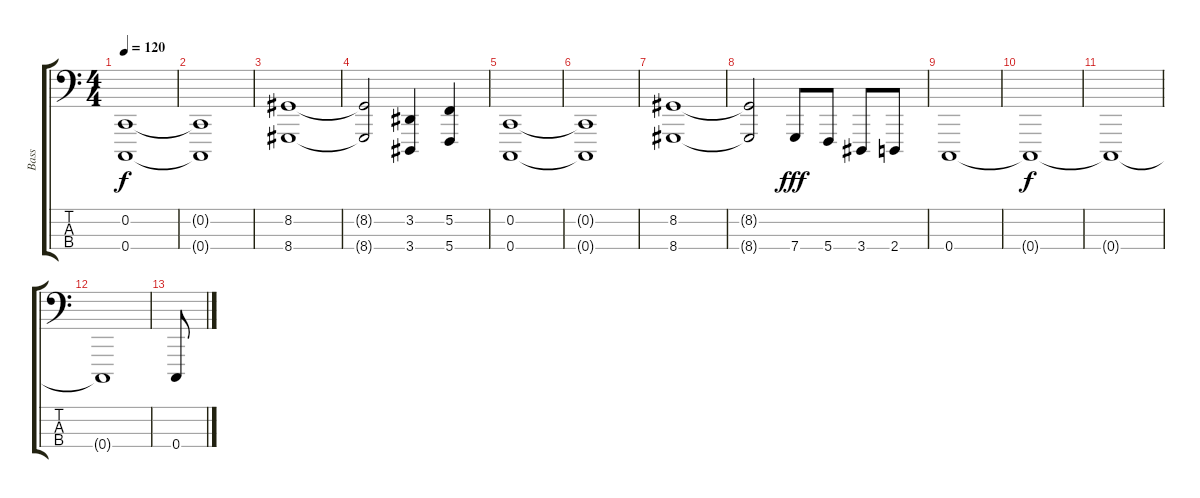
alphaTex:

\track ("Bass" "Bass") {instrument stringensemble1}
\staff {score tabs}
\tuning (F2 C2 G1 C1) {hide}
\ts (4 4)
\tempo 120
\clef f4
\ks c
(0.2 0.4).1{dy f} |
(0.2{t} 0.4{t}).1 |
(8.2 8.4).1 |
(8.2{t} 8.4{t}).2 (3.2 3.4).4 (5.2 5.4).4 |
(0.2 0.4).1 |
(0.2{t} 0.4{t}).1 |
(8.2 8.4).1 |
(8.2{t} 8.4{t}).2 7.4.8{dy fff} 5.4.8 3.4.8 2.4.8 |
0.4.1 |
0.4{t}.1{dy f} |
0.4{t}.1 |
0.4{t}.1 |
0.4.8
